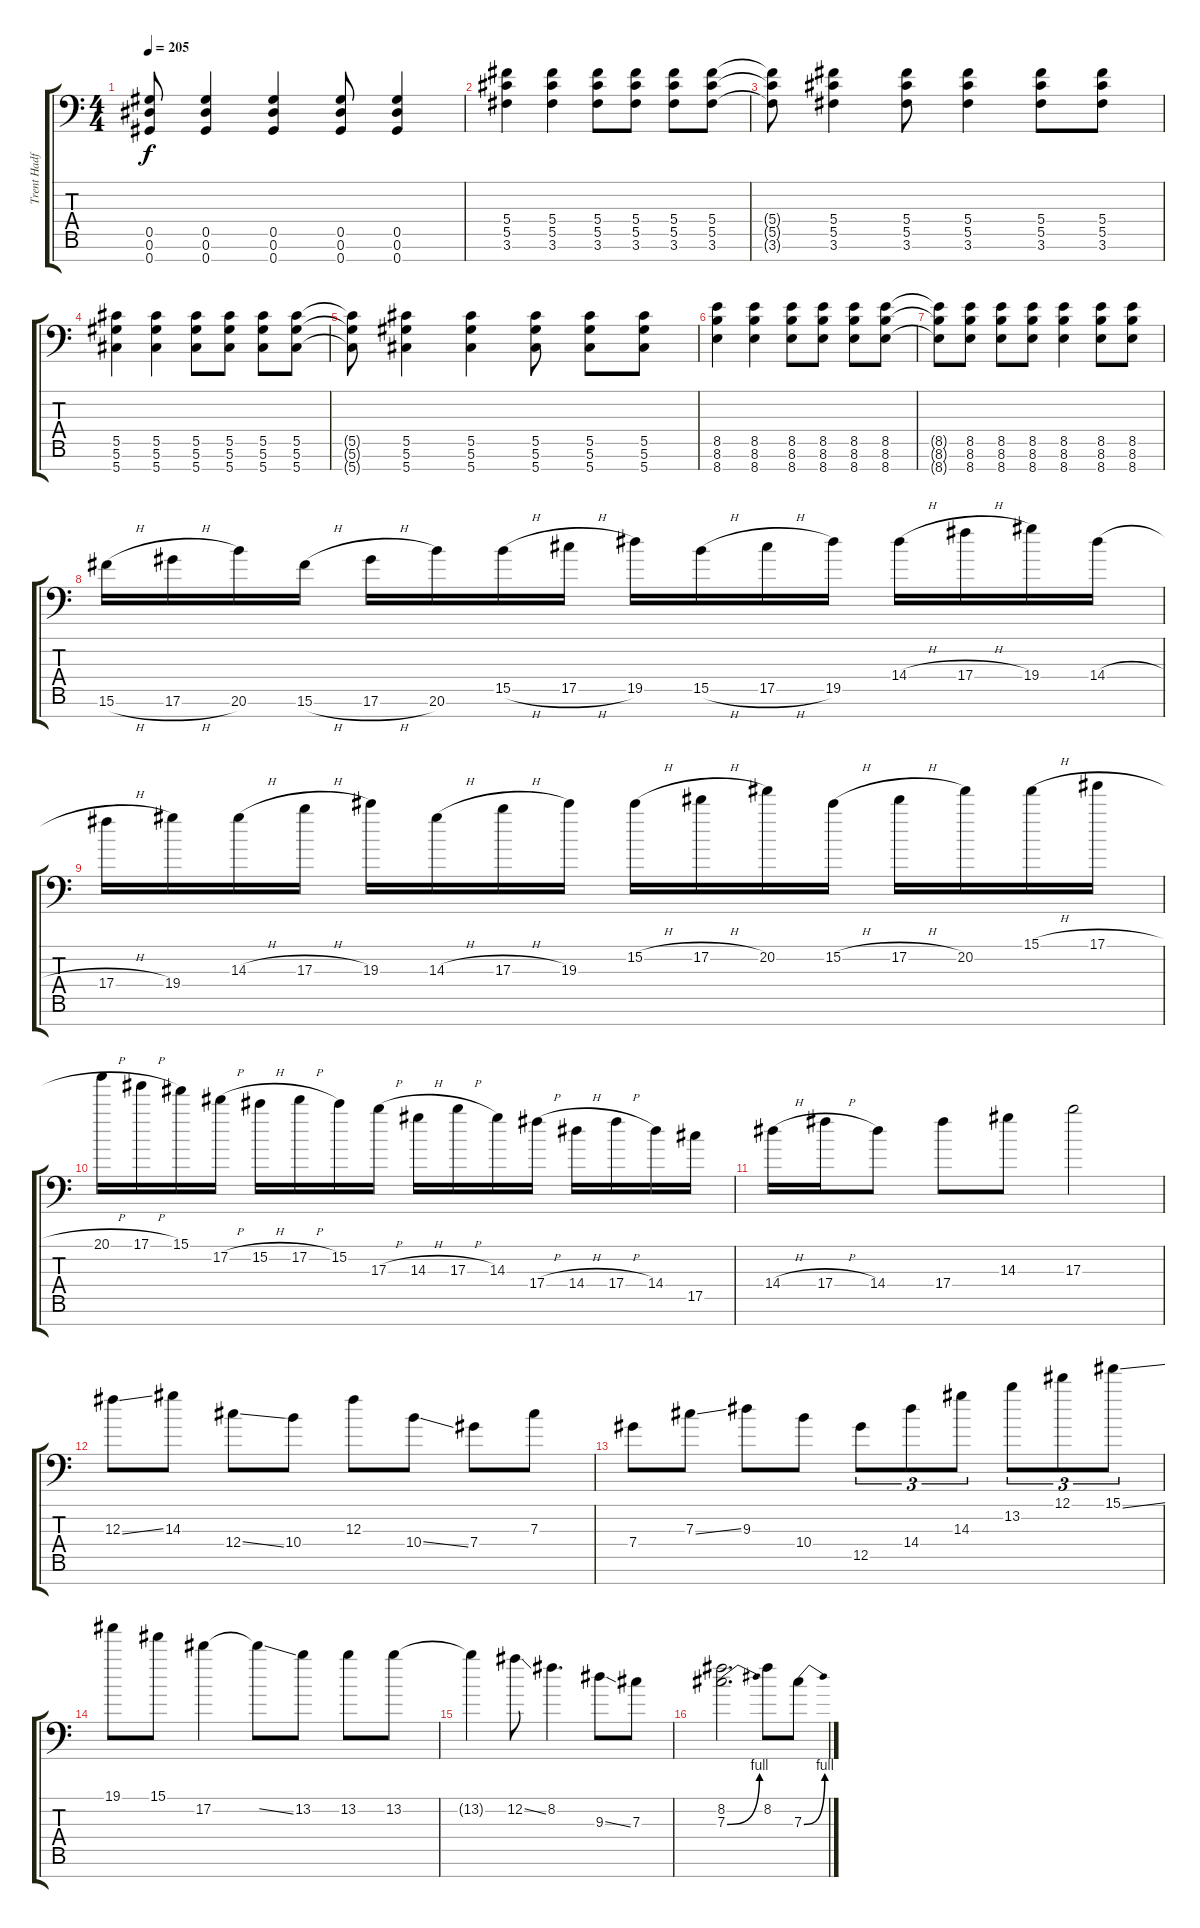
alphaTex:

\track ("Trent Hadfal" "Trent Hadf") {instrument overdrivenguitar}
\staff {score tabs}
\tuning (Eb4 Bb3 Gb3 Db3 Ab2 Eb2 Ab1) {hide}
\ts (4 4)
\tempo 205
\clef f4
\ks c
(0.5{t} 0.6{t} 0.7{t}).8{dy f} (0.5 0.6 0.7).4 (0.5 0.6 0.7).4 (0.5 0.6 0.7).8 (0.5 0.6 0.7).4 |
(5.4 5.5 3.6).4 (5.4 5.5 3.6).4 (5.4 5.5 3.6).8 (5.4 5.5 3.6).8 (5.4 5.5 3.6).8 (5.4 5.5 3.6).8 |
(5.4{t} 5.5{t} 3.6{t}).8 (5.4 5.5 3.6).4 (5.4 5.5 3.6).8 (5.4 5.5 3.6).4 (5.4 5.5 3.6).8 (5.4 5.5 3.6).8 |
(5.5 5.6 5.7).4 (5.5 5.6 5.7).4 (5.5 5.6 5.7).8 (5.5 5.6 5.7).8 (5.5 5.6 5.7).8 (5.5 5.6 5.7).8 |
(5.5{t} 5.6{t} 5.7{t}).8 (5.5 5.6 5.7).4 (5.5 5.6 5.7).4 (5.5 5.6 5.7).8 (5.5 5.6 5.7).8 (5.5 5.6 5.7).8 |
(8.5 8.6 8.7).4 (8.5 8.6 8.7).4 (8.5 8.6 8.7).8 (8.5 8.6 8.7).8 (8.5 8.6 8.7).8 (8.5 8.6 8.7).8 |
(8.5{t} 8.6{t} 8.7{t}).8 (8.5 8.6 8.7).8 (8.5 8.6 8.7).8 (8.5 8.6 8.7).8 (8.5 8.6 8.7).4 (8.5 8.6 8.7).8 (8.5 8.6 8.7).8 |
15.6{h}.16 17.6{h}.16 20.6.16 15.6{h}.16 17.6{h}.16 20.6.16 15.5{h}.16 17.5{h}.16 19.5.16 15.5{h}.16 17.5{h}.16 19.5.16 14.4{h}.16 17.4{h}.16 19.4.16 14.4{h}.16 |
17.4{h}.16 19.4.16 14.3{h}.16 17.3{h}.16 19.3.16 14.3{h}.16 17.3{h}.16 19.3.16 15.2{h}.16 17.2{h}.16 20.2.16 15.2{h}.16 17.2{h}.16 20.2.16 15.1{h}.16 17.1{h}.16 |
20.1{h}.16 17.1{h}.16 15.1.16 17.2{h}.16 15.2{h}.16 17.2{h}.16 15.2.16 17.3{h}.16 14.3{h}.16 17.3{h}.16 14.3.16 17.4{h}.16 14.4{h}.16 17.4{h}.16 14.4.16 17.5.16 |
14.4{h}.16 17.4{h}.16 14.4.8 17.4.8 14.3.8 17.3.2 |
12.3{ss}.8 14.3.8 12.4{ss}.8 10.4.8 12.3.8 10.4{ss}.8 7.4.8 7.3.8 |
7.4.8 7.3{ss}.8 9.3.8 10.4.8 12.5.8{tu (3 2)} 14.4.8{tu (3 2)} 14.3.8{tu (3 2)} 13.2.8{tu (3 2)} 12.1.8{tu (3 2)} 15.1{ss}.8{tu (3 2)} |
19.1.8 15.1.8 17.2.4 17.2{ss t}.8 13.2.8 13.2.8 13.2.8 |
13.2{t}.4 12.2{ss}.8 8.2.4{d} 9.3{ss}.8 7.3.8 |
(8.2 7.3{be (bend 0 0 60 4)}).2{d} 8.2.8 7.3{be (bend 0 0 60 4)}.8
